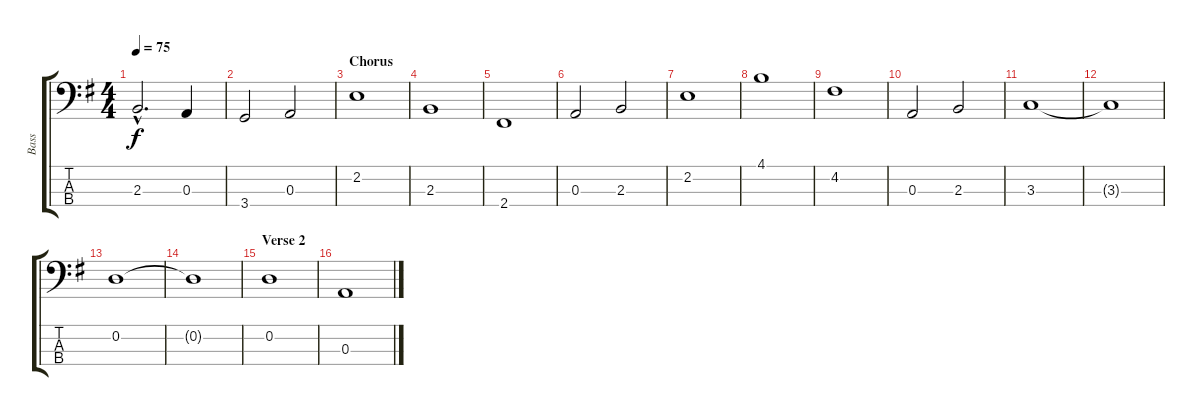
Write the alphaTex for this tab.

\track ("Bass" "Bass") {instrument electricbassfinger}
\staff {score tabs}
\tuning (G2 D2 A1 E1) {hide}
\ts (4 4)
\tempo 75
\clef f4
\ks g
2.3{hac}.2{d dy f} 0.3.4 |
3.4.2 0.3.2 |
\section ("" "Chorus")
2.2.1 |
2.3.1 |
2.4.1 |
0.3.2 2.3.2 |
2.2.1 |
4.1.1 |
4.2.1 |
0.3.2 2.3.2 |
3.3.1 |
3.3{t}.1 |
0.2.1 |
0.2{t}.1 |
\section ("" "Verse 2")
0.2.1 |
0.3.1
